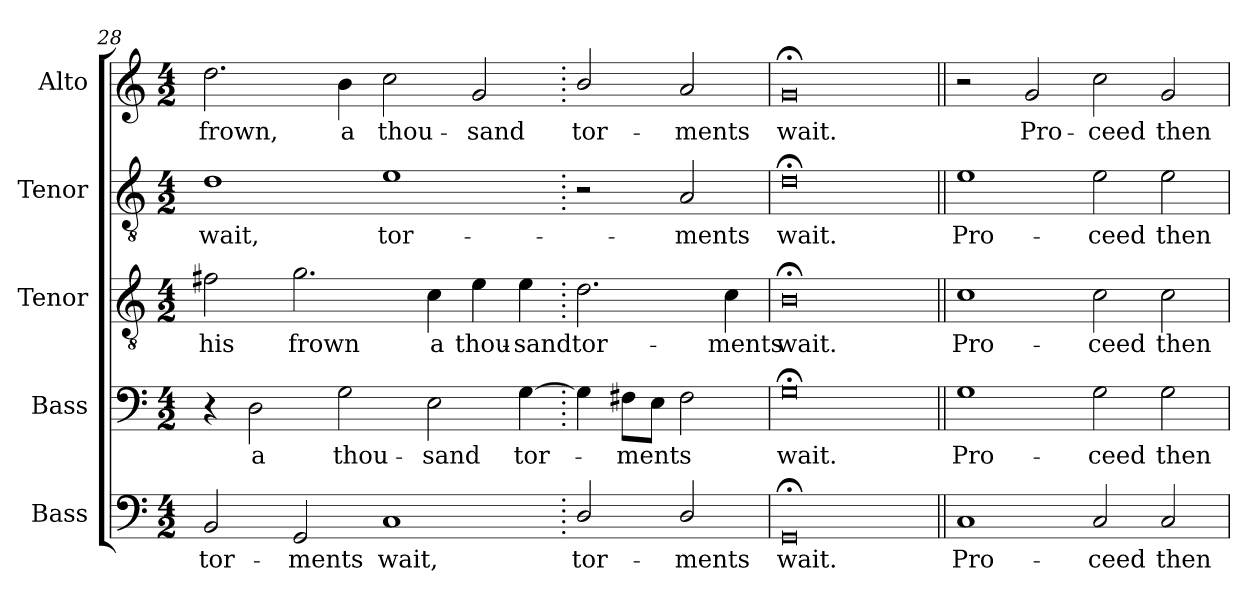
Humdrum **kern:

**kern	**text	**kern	**text	**kern	**text	**kern	**text	**kern	**text
*part5	*part5	*part4	*part4	*part3	*part3	*part2	*part2	*part1	*part1
*staff5	*staff5	*staff4	*staff4	*staff3	*staff3	*staff2	*staff2	*staff1	*staff1
*I"Bass	*	*I"Bass	*	*I"Tenor	*	*I"Tenor	*	*I"Alto	*
*I'B.	*	*	*	*	*	*	*	*	*
*clefF4	*	*clefF4	*	*clefGv2	*	*clefGv2	*	*clefG2	*
*	*	*ITrd7c12	*	*ITrd7c12	*	*ITrd7c12	*	*	*
*k[]	*	*k[]	*	*k[]	*	*k[]	*	*k[]	*
*C:	*	*C:	*	*C:	*	*C:	*	*C:	*
*M4/2	*	*M4/2	*	*M4/2	*	*M4/2	*	*M4/2	*
=28	=28	=28	=28	=28	=28	=28	=28	=28	=28
!	!LO:LY:b:color=#000000	!	!	!	!	!	!	!	!
!	!	!	!	!	!LO:LY:b:color=#000000	!	!	!	!
!	!	!	!	!	!	!	!LO:LY:b:color=#000000	!	!
!	!	!	!	!	!	!	!	!	!LO:LY:b:color=#000000
2BBi/	tor-	4r	.	2F#Xi\	his	1Di	wait,	2.ddi\	frown,
!	!	!	!LO:LY:b:color=#000000	!	!	!	!	!	!
.	.	2DDi\	a	.	.	.	.	.	.
!	!LO:LY:b:color=#000000	!	!	!	!	!	!	!	!
!	!	!	!	!	!LO:LY:b:color=#000000	!	!	!	!
2GGi/	-ments	.	.	2.Gi\	frown	.	.	.	.
!	!	!	!LO:LY:b:color=#000000	!	!	!	!	!	!
!	!	!	!	!	!	!	!	!	!LO:LY:b:color=#000000
.	.	2GGi\	thou-	.	.	.	.	4bi\	a
!	!LO:LY:b:color=#000000	!	!	!	!	!	!	!	!
!	!	!	!	!	!	!	!LO:LY:b:color=#000000	!	!
!	!	!	!	!	!	!	!	!	!LO:LY:b:color=#000000
1Ci	wait,	.	.	.	.	1Ei	tor-	2cci\	thou-
!	!	!	!LO:LY:b:color=#000000	!	!	!	!	!	!
!	!	!	!	!	!LO:LY:b:color=#000000	!	!	!	!
.	.	2EEi\	-sand	4Ci\	a	.	.	.	.
!	!	!	!	!	!LO:LY:b:color=#000000	!	!	!	!
!	!	!	!	!	!	!	!	!	!LO:LY:b:color=#000000
.	.	.	.	4Ei\	thou-	.	.	2gi/	-sand
!	!	!	!LO:LY:b:color=#000000	!	!	!	!	!	!
!	!	!	!	!	!LO:LY:b:color=#000000	!	!	!	!
.	.	[4GGi\	tor-	4Ei\	-sand	.	.	.	.
=29.	=29.	=29.	=29.	=29.	=29.	=29.	=29.	=29.	=29.
!	!LO:LY:b:color=#000000	!	!	!	!	!	!	!	!
!	!	!	!	!	!LO:LY:b:color=#000000	!	!	!	!
!	!	!	!	!	!	!	!	!	!LO:LY:b:color=#000000
2Di/	tor-	4GGi\]	.	2.Di\	tor-	2r	.	2bi/	tor-
!	!	!	!LO:LY:b:color=#000000	!	!	!	!	!	!
.	.	8FF#Xi\L	-ments	.	.	.	.	.	.
.	.	8EEi\J	.	.	.	.	.	.	.
!	!LO:LY:b:color=#000000	!	!	!	!	!	!	!	!
!	!	!	!	!	!	!	!LO:LY:b:color=#000000	!	!
!	!	!	!	!	!	!	!	!	!LO:LY:b:color=#000000
2Di/	-ments	2FF#i\	.	.	.	2AAi/	-ments	2ai/	-ments
!	!	!	!	!	!LO:LY:b:color=#000000	!	!	!	!
.	.	.	.	4Ci\	-ments	.	.	.	.
=30	=30	=30	=30	=30	=30	=30	=30	=30	=30
!	!LO:LY:b:color=#000000	!	!	!	!	!	!	!	!
!	!	!	!LO:LY:b:color=#000000	!	!	!	!	!	!
!	!	!	!	!	!LO:LY:b:color=#000000	!	!	!	!
!	!	!	!	!	!	!	!LO:LY:b:color=#000000	!	!
!	!	!	!	!	!	!	!	!	!LO:LY:b:color=#000000
0GG;i	wait.	0GG;i	wait.	0BB;i	wait.	0D;i	wait.	0g;i	wait.
!!LO:LB:g=z
=31||	=31||	=31||	=31||	=31||	=31||	=31||	=31||	=31||	=31||
!	!LO:LY:b:color=#000000	!	!	!	!	!	!	!	!
!	!	!	!LO:LY:b:color=#000000	!	!	!	!	!	!
!	!	!	!	!	!LO:LY:b:color=#000000	!	!	!	!
!	!	!	!	!	!	!	!LO:LY:b:color=#000000	!	!
1Ci	Pro-	1GGi	Pro-	1Ci	Pro-	1Ei	Pro-	2r	.
!	!	!	!	!	!	!	!	!	!LO:LY:b:color=#000000
.	.	.	.	.	.	.	.	2gi/	Pro-
!	!LO:LY:b:color=#000000	!	!	!	!	!	!	!	!
!	!	!	!LO:LY:b:color=#000000	!	!	!	!	!	!
!	!	!	!	!	!LO:LY:b:color=#000000	!	!	!	!
!	!	!	!	!	!	!	!LO:LY:b:color=#000000	!	!
!	!	!	!	!	!	!	!	!	!LO:LY:b:color=#000000
2Ci/	-ceed	2GGi\	-ceed	2Ci\	-ceed	2Ei\	-ceed	2cci\	-ceed
!	!LO:LY:b:color=#000000	!	!	!	!	!	!	!	!
!	!	!	!LO:LY:b:color=#000000	!	!	!	!	!	!
!	!	!	!	!	!LO:LY:b:color=#000000	!	!	!	!
!	!	!	!	!	!	!	!LO:LY:b:color=#000000	!	!
!	!	!	!	!	!	!	!	!	!LO:LY:b:color=#000000
2Ci/	then	2GGi\	then	2Ci\	then	2Ei\	then	2gi/	then
=	=	=	=	=	=	=	=	=	=
*-	*-	*-	*-	*-	*-	*-	*-	*-	*-
